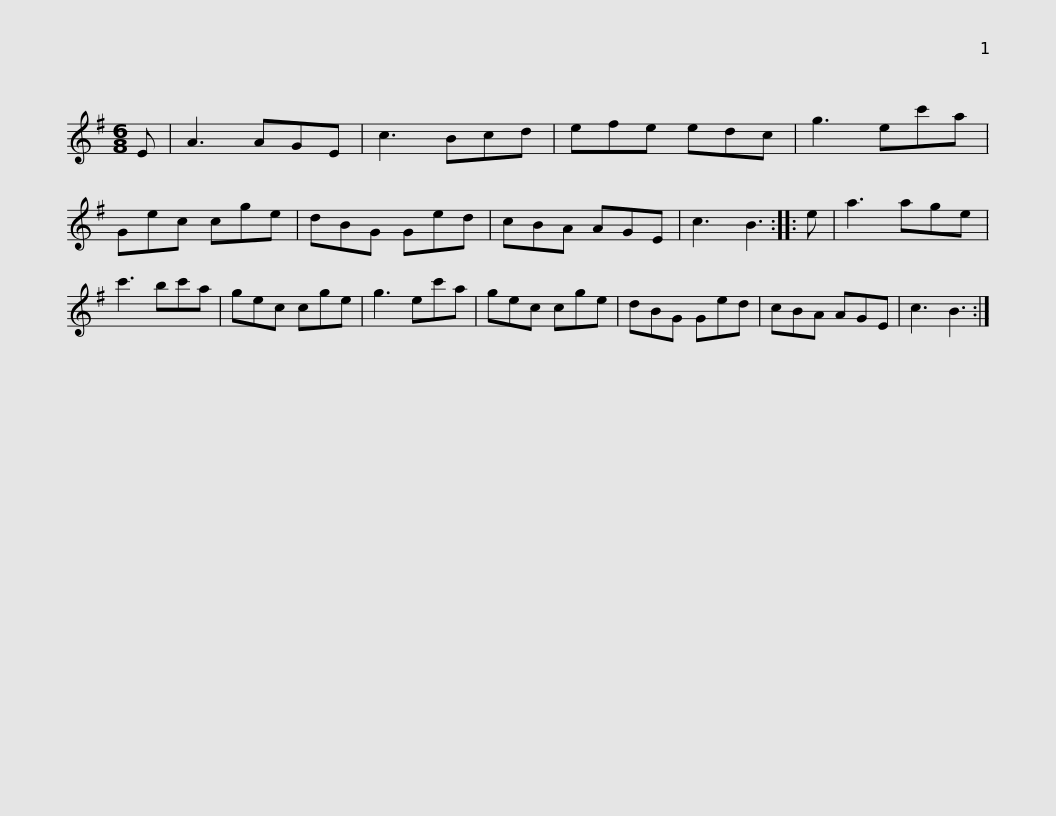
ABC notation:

X:1
L:1/8
M:6/8
I:linebreak $
K:G
V:1 treble
V:1
 E | A3 AGE | c3 Bcd | efe edc | g3 ec'a | %5
 Gec cge | dBG Ged | cBA AGE | c3 B3 ::$ e | %10
 a3 age | c'3 bc'a | gec cge | g3 ec'a | gec cge | %15
 dBG Ged | cBA AGE |$ c3 B3 :| %18
